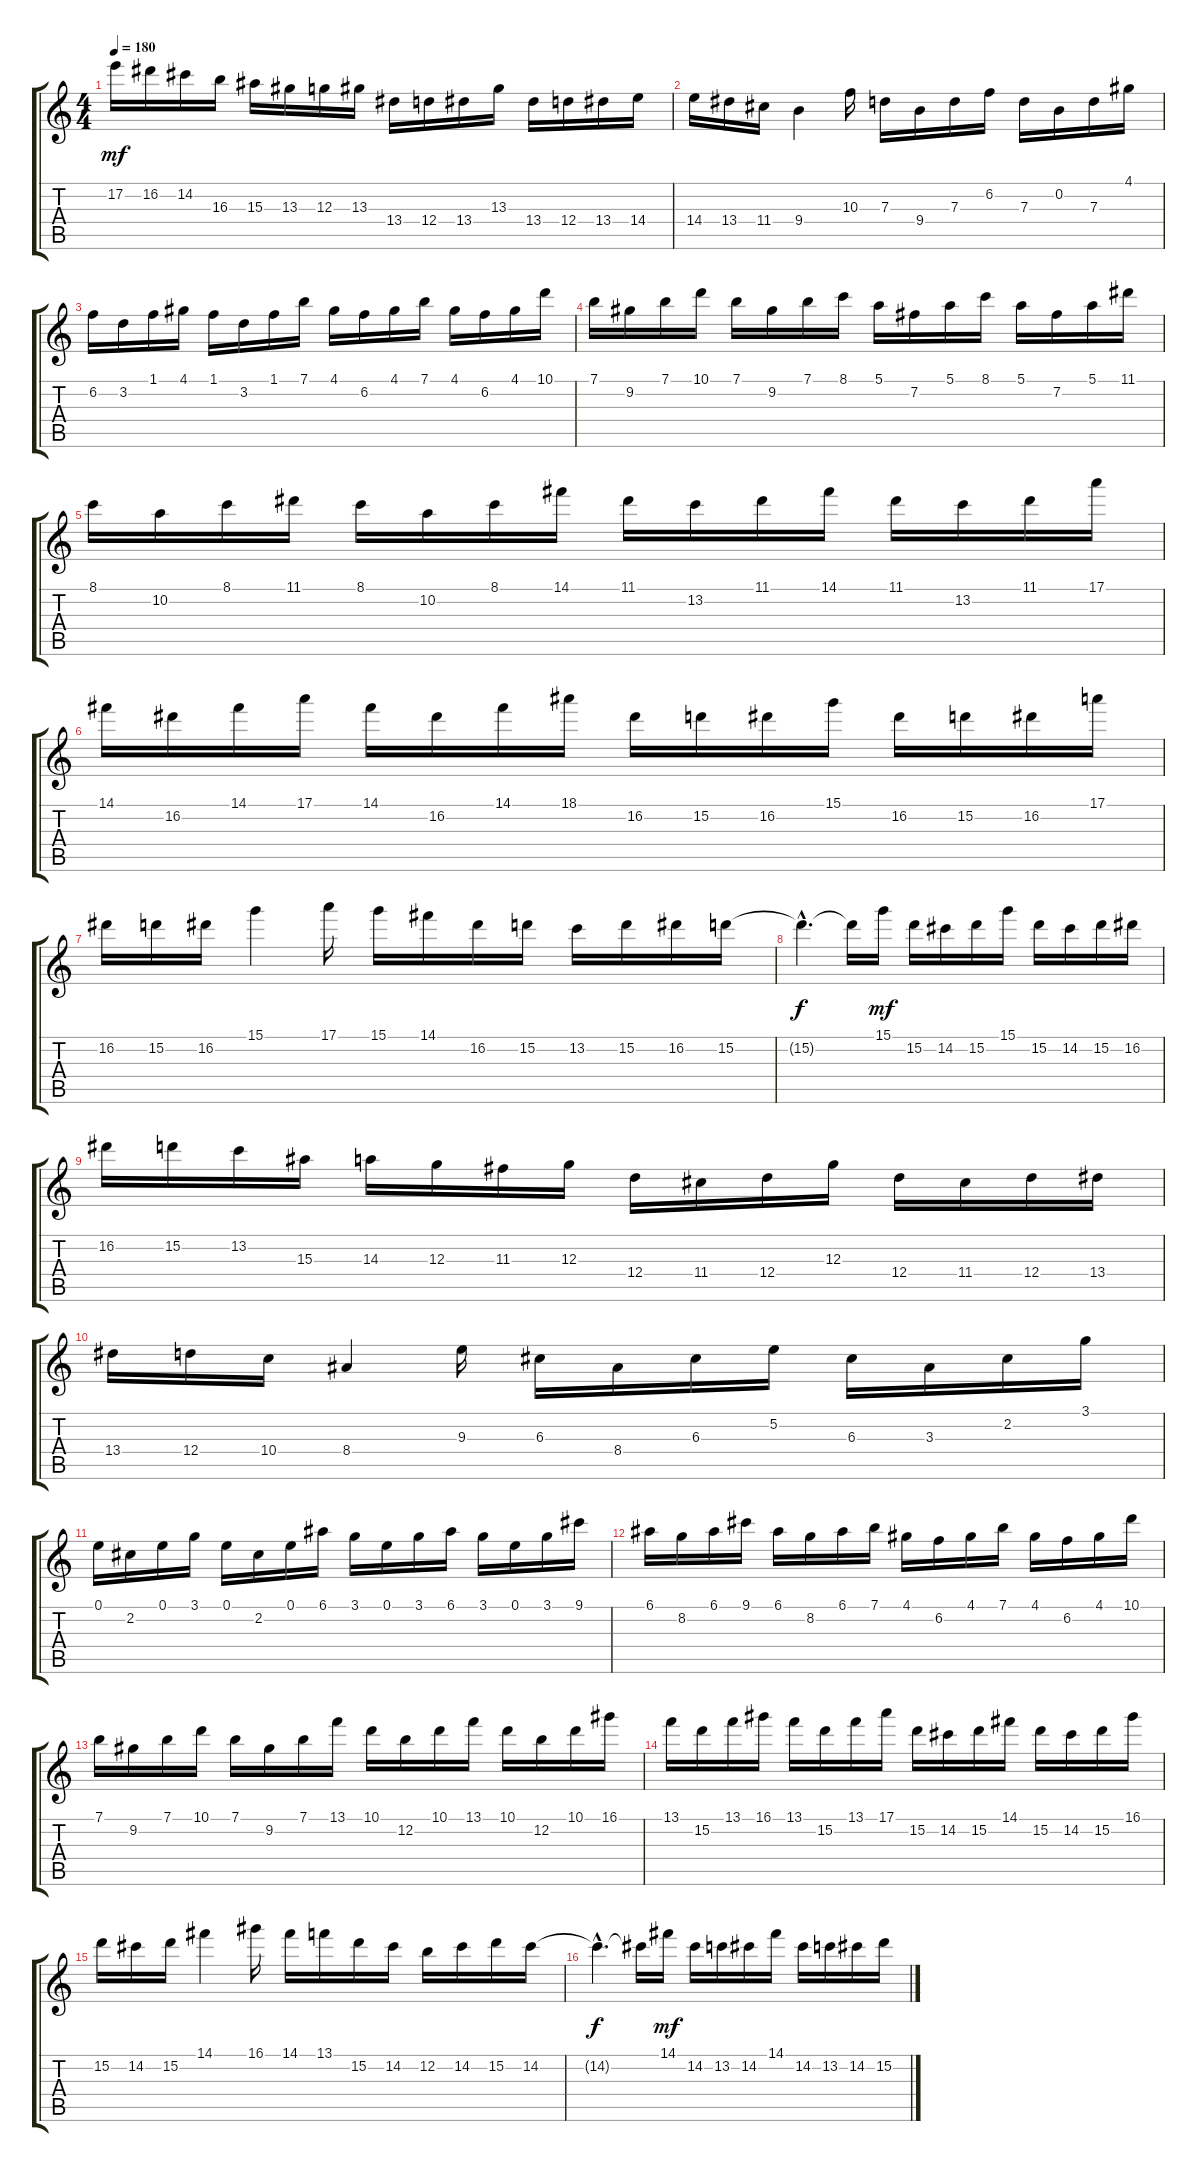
\track "" {instrument overdrivenguitar}
\staff {score tabs}
\tuning (E4 B3 G3 D3 A2 E2) {hide}
\ts (4 4)
\tempo 180
\clef g2
\ks c
17.2.16{dy mf} 16.2.16 14.2.16 16.3.16 15.3.16 13.3.16 12.3.16 13.3.16 13.4.16 12.4.16 13.4.16 13.3.16 13.4.16 12.4.16 13.4.16 14.4.16 |
14.4.16 13.4.16 11.4.16 9.4.4 10.3.16 7.3.16 9.4.16 7.3.16 6.2.16 7.3.16 0.2.16 7.3.16 4.1.16 |
6.2.16 3.2.16 1.1.16 4.1.16 1.1.16 3.2.16 1.1.16 7.1.16 4.1.16 6.2.16 4.1.16 7.1.16 4.1.16 6.2.16 4.1.16 10.1.16 |
7.1.16 9.2.16 7.1.16 10.1.16 7.1.16 9.2.16 7.1.16 8.1.16 5.1.16 7.2.16 5.1.16 8.1.16 5.1.16 7.2.16 5.1.16 11.1.16 |
8.1.16 10.2.16 8.1.16 11.1.16 8.1.16 10.2.16 8.1.16 14.1.16 11.1.16 13.2.16 11.1.16 14.1.16 11.1.16 13.2.16 11.1.16 17.1.16 |
14.1.16 16.2.16 14.1.16 17.1.16 14.1.16 16.2.16 14.1.16 18.1.16 16.2.16 15.2.16 16.2.16 15.1.16 16.2.16 15.2.16 16.2.16 17.1.16 |
16.2.16 15.2.16 16.2.16 15.1.4 17.1.16 15.1.16 14.1.16 16.2.16 15.2.16 13.2.16 15.2.16 16.2.16 15.2.16 |
15.2{hac t}.4{d dy f} 15.2{t}.16 15.1.16{dy mf} 15.2.16 14.2.16 15.2.16 15.1.16 15.2.16 14.2.16 15.2.16 16.2.16 |
16.2.16 15.2.16 13.2.16 15.3.16 14.3.16 12.3.16 11.3.16 12.3.16 12.4.16 11.4.16 12.4.16 12.3.16 12.4.16 11.4.16 12.4.16 13.4.16 |
13.4.16 12.4.16 10.4.16 8.4.4 9.3.16 6.3.16 8.4.16 6.3.16 5.2.16 6.3.16 3.3.16 2.2.16 3.1.16 |
0.1.16 2.2.16 0.1.16 3.1.16 0.1.16 2.2.16 0.1.16 6.1.16 3.1.16 0.1.16 3.1.16 6.1.16 3.1.16 0.1.16 3.1.16 9.1.16 |
6.1.16 8.2.16 6.1.16 9.1.16 6.1.16 8.2.16 6.1.16 7.1.16 4.1.16 6.2.16 4.1.16 7.1.16 4.1.16 6.2.16 4.1.16 10.1.16 |
7.1.16 9.2.16 7.1.16 10.1.16 7.1.16 9.2.16 7.1.16 13.1.16 10.1.16 12.2.16 10.1.16 13.1.16 10.1.16 12.2.16 10.1.16 16.1.16 |
13.1.16 15.2.16 13.1.16 16.1.16 13.1.16 15.2.16 13.1.16 17.1.16 15.2.16 14.2.16 15.2.16 14.1.16 15.2.16 14.2.16 15.2.16 16.1.16 |
15.2.16 14.2.16 15.2.16 14.1.4 16.1.16 14.1.16 13.1.16 15.2.16 14.2.16 12.2.16 14.2.16 15.2.16 14.2.16 |
14.2{hac t}.4{d dy f} 14.2{t}.16 14.1.16{dy mf} 14.2.16 13.2.16 14.2.16 14.1.16 14.2.16 13.2.16 14.2.16 15.2.16
